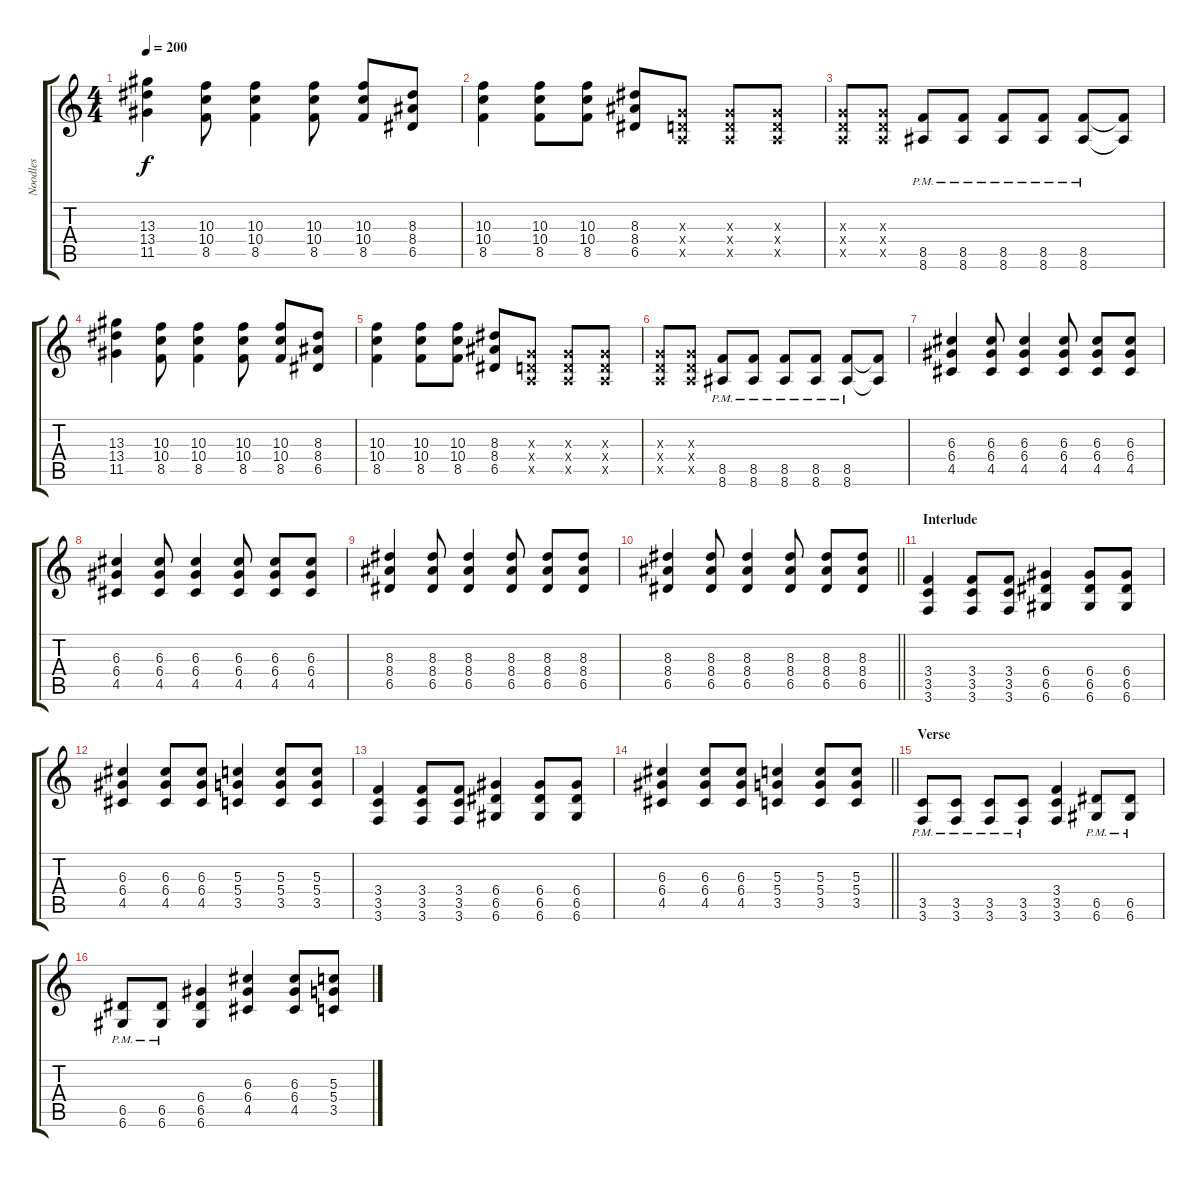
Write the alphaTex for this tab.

\track ("Noodles" "Noodles") {instrument overdrivenguitar}
\staff {score tabs}
\tuning (E4 B3 G3 D3 A2 D2) {hide}
\ts (4 4)
\tempo 200
\clef g2
\ks c
(13.3 13.4 11.5).4{dy f} (10.3 10.4 8.5).8 (10.3 10.4 8.5).4 (10.3 10.4 8.5).8 (10.3 10.4 8.5).8 (8.3 8.4 6.5).8 |
(10.3 10.4 8.5).4 (10.3 10.4 8.5).8 (10.3 10.4 8.5).8 (8.3 8.4 6.5).8 (0.3{x} 0.4{x} 0.5{x}).8 (0.3{x} 0.4{x} 0.5{x}).8 (0.3{x} 0.4{x} 0.5{x}).8 |
(0.3{x} 0.4{x} 0.5{x}).8 (0.3{x} 0.4{x} 0.5{x}).8 (8.5{pm} 8.6{pm}).8 (8.5{pm} 8.6{pm}).8 (8.5{pm} 8.6{pm}).8 (8.5{pm} 8.6{pm}).8 (8.5{pm} 8.6{pm}).8 (8.5{t} 8.6{t}).8 |
(13.3 13.4 11.5).4 (10.3 10.4 8.5).8 (10.3 10.4 8.5).4 (10.3 10.4 8.5).8 (10.3 10.4 8.5).8 (8.3 8.4 6.5).8 |
(10.3 10.4 8.5).4 (10.3 10.4 8.5).8 (10.3 10.4 8.5).8 (8.3 8.4 6.5).8 (0.3{x} 0.4{x} 0.5{x}).8 (0.3{x} 0.4{x} 0.5{x}).8 (0.3{x} 0.4{x} 0.5{x}).8 |
(0.3{x} 0.4{x} 0.5{x}).8 (0.3{x} 0.4{x} 0.5{x}).8 (8.5{pm} 8.6{pm}).8 (8.5{pm} 8.6{pm}).8 (8.5{pm} 8.6{pm}).8 (8.5{pm} 8.6{pm}).8 (8.5{pm} 8.6{pm}).8 (8.5{t} 8.6{t}).8 |
(6.3 6.4 4.5).4 (6.3 6.4 4.5).8 (6.3 6.4 4.5).4 (6.3 6.4 4.5).8 (6.3 6.4 4.5).8 (6.3 6.4 4.5).8 |
(6.3 6.4 4.5).4 (6.3 6.4 4.5).8 (6.3 6.4 4.5).4 (6.3 6.4 4.5).8 (6.3 6.4 4.5).8 (6.3 6.4 4.5).8 |
(8.3 8.4 6.5).4 (8.3 8.4 6.5).8 (8.3 8.4 6.5).4 (8.3 8.4 6.5).8 (8.3 8.4 6.5).8 (8.3 8.4 6.5).8 |
\barLineRight lightlight
(8.3 8.4 6.5).4 (8.3 8.4 6.5).8 (8.3 8.4 6.5).4 (8.3 8.4 6.5).8 (8.3 8.4 6.5).8 (8.3 8.4 6.5).8 |
\section ("" "Interlude")
(3.4 3.5 3.6).4 (3.4 3.5 3.6).8 (3.4 3.5 3.6).8 (6.4 6.5 6.6).4 (6.4 6.5 6.6).8 (6.4 6.5 6.6).8 |
(6.3 6.4 4.5).4 (6.3 6.4 4.5).8 (6.3 6.4 4.5).8 (5.3 5.4 3.5).4 (5.3 5.4 3.5).8 (5.3 5.4 3.5).8 |
(3.4 3.5 3.6).4 (3.4 3.5 3.6).8 (3.4 3.5 3.6).8 (6.4 6.5 6.6).4 (6.4 6.5 6.6).8 (6.4 6.5 6.6).8 |
\barLineRight lightlight
(6.3 6.4 4.5).4 (6.3 6.4 4.5).8 (6.3 6.4 4.5).8 (5.3 5.4 3.5).4 (5.3 5.4 3.5).8 (5.3 5.4 3.5).8 |
\section ("" "Verse")
(3.5{pm} 3.6{pm}).8 (3.5{pm} 3.6{pm}).8 (3.5{pm} 3.6{pm}).8 (3.5{pm} 3.6{pm}).8 (3.4 3.5 3.6).4 (6.5{pm} 6.6{pm}).8 (6.5{pm} 6.6{pm}).8 |
(6.5{pm} 6.6{pm}).8 (6.5{pm} 6.6{pm}).8 (6.4 6.5 6.6).4 (6.3 6.4 4.5).4 (6.3 6.4 4.5).8 (5.3 5.4 3.5).8
